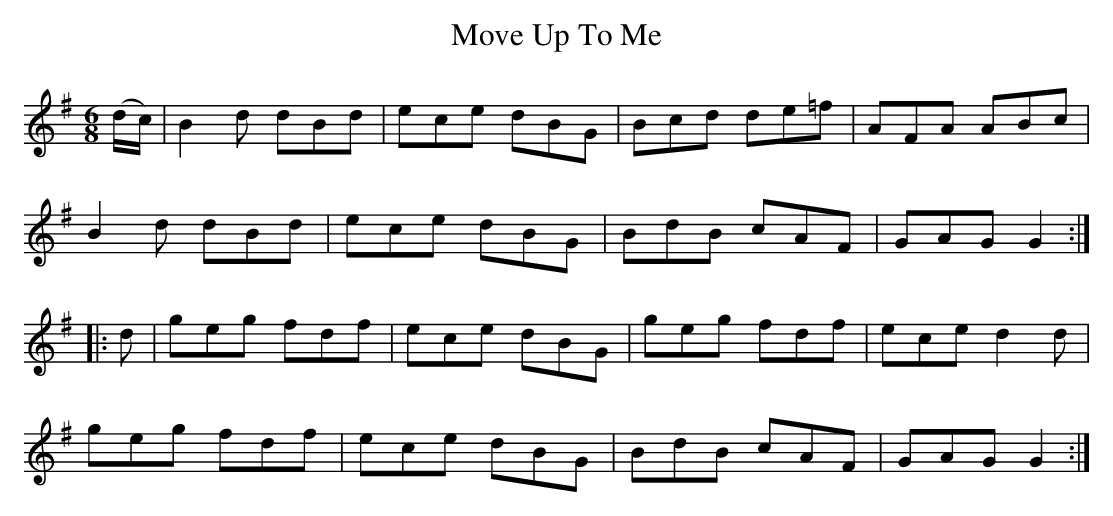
X:1
T: Move Up To Me
M: 6/8
L: 1/8
K: G
   (d/c/) | B2 d dBd | ece dBG | Bcd de=f | AFA ABc  |
	    B2 d dBd | ece dBG | BdB cAF  | GAG G2  :|
|:   d    | geg  fdf | ece dBG | geg fdf  | ece d2 d |
            geg  fdf | ece dBG | BdB cAF  | GAG G2  :|
